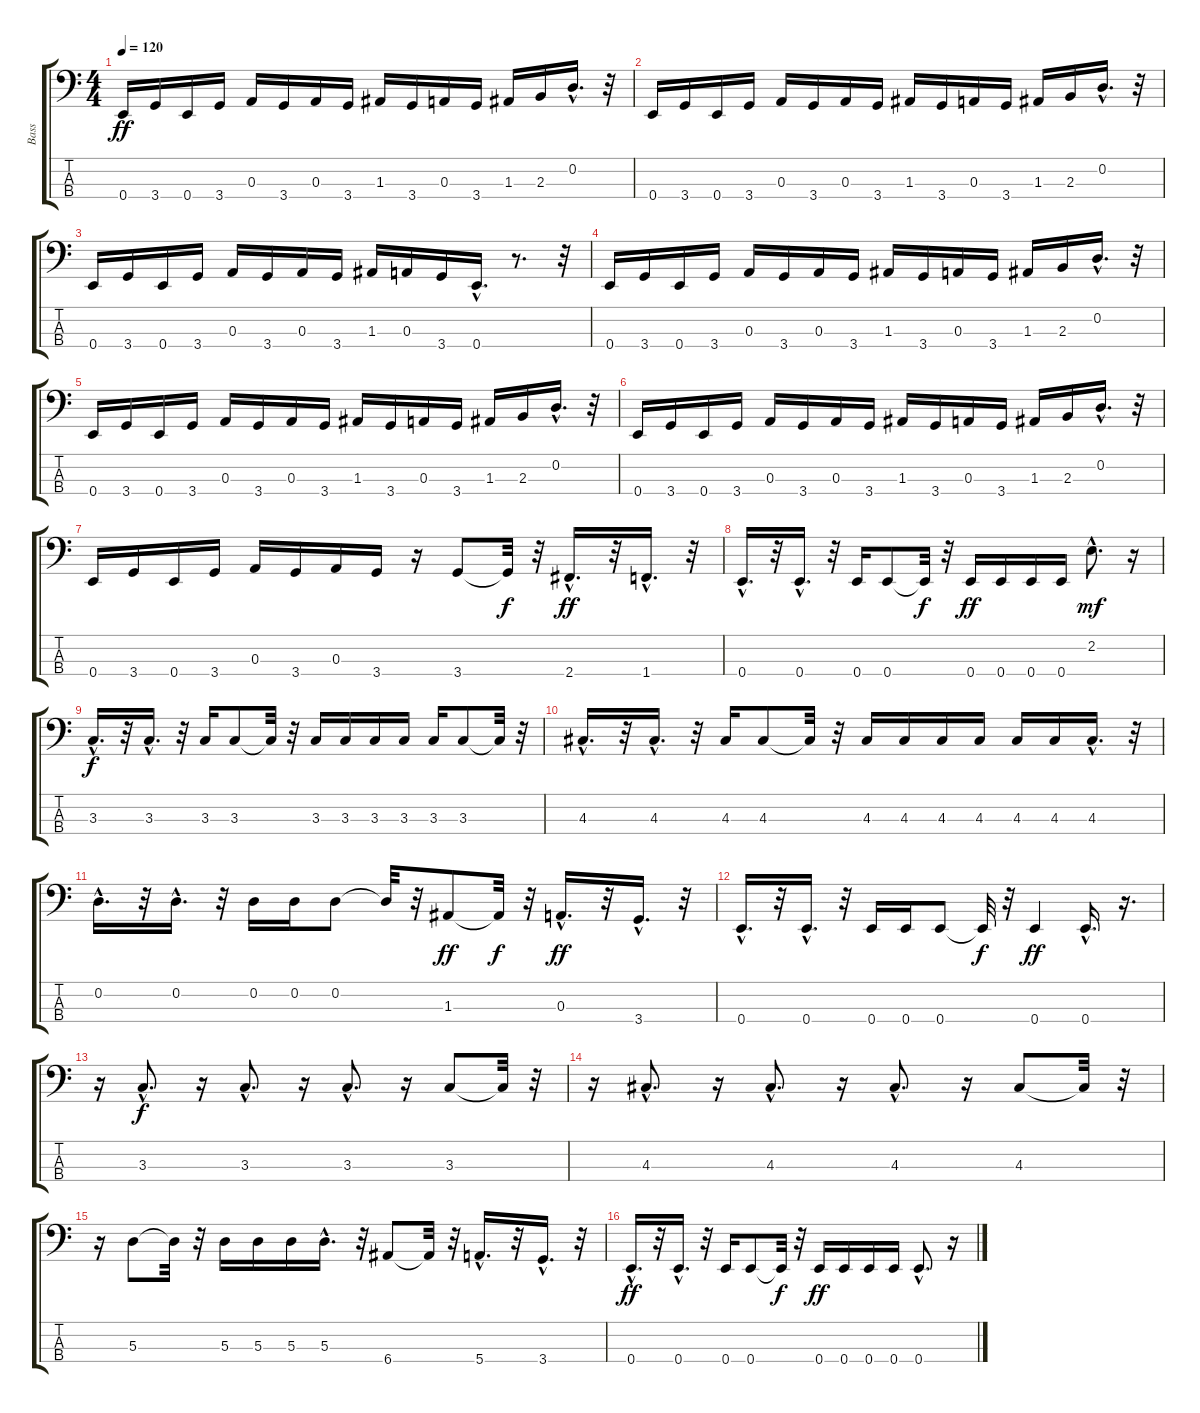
\track ("Bass" "Bass") {instrument electricbassfinger}
\staff {score tabs}
\tuning (G2 D2 A1 E1) {hide}
\ts (4 4)
\tempo 120
\clef f4
\ks c
0.4.16{dy ff} 3.4.16 0.4.16 3.4.16 0.3.16 3.4.16 0.3.16 3.4.16 1.3.16 3.4.16 0.3.16 3.4.16 1.3.16 2.3.16 0.2{hac}.16{d} r.32 |
0.4.16 3.4.16 0.4.16 3.4.16 0.3.16 3.4.16 0.3.16 3.4.16 1.3.16 3.4.16 0.3.16 3.4.16 1.3.16 2.3.16 0.2{hac}.16{d} r.32 |
0.4.16 3.4.16 0.4.16 3.4.16 0.3.16 3.4.16 0.3.16 3.4.16 1.3.16 0.3.16 3.4.16 0.4{hac}.16{d} r.8{d} r.32 |
0.4.16 3.4.16 0.4.16 3.4.16 0.3.16 3.4.16 0.3.16 3.4.16 1.3.16 3.4.16 0.3.16 3.4.16 1.3.16 2.3.16 0.2{hac}.16{d} r.32 |
0.4.16 3.4.16 0.4.16 3.4.16 0.3.16 3.4.16 0.3.16 3.4.16 1.3.16 3.4.16 0.3.16 3.4.16 1.3.16 2.3.16 0.2{hac}.16{d} r.32 |
0.4.16 3.4.16 0.4.16 3.4.16 0.3.16 3.4.16 0.3.16 3.4.16 1.3.16 3.4.16 0.3.16 3.4.16 1.3.16 2.3.16 0.2{hac}.16{d} r.32 |
0.4.16 3.4.16 0.4.16 3.4.16 0.3.16 3.4.16 0.3.16 3.4.16 r.16 3.4.8 3.4{t}.32{dy f} r.32 2.4{hac}.16{d dy ff} r.32 1.4{hac}.16{d} r.32 |
0.4{hac}.16{d} r.32 0.4{hac}.16{d} r.32 0.4.16 0.4.8 0.4{t}.32{dy f} r.32 0.4.16{dy ff} 0.4.16 0.4.16 0.4.16 2.2{hac}.8{d dy mf} r.16 |
3.3{hac}.16{d dy f} r.32 3.3{hac}.16{d} r.32 3.3.16 3.3.8 3.3{t}.32 r.32 3.3.16 3.3.16 3.3.16 3.3.16 3.3.16 3.3.8 3.3{t}.32 r.32 |
4.3{hac}.16{d} r.32 4.3{hac}.16{d} r.32 4.3.16 4.3.8 4.3{t}.32 r.32 4.3.16 4.3.16 4.3.16 4.3.16 4.3.16 4.3.16 4.3{hac}.16{d} r.32 |
0.2{hac}.16{d} r.32 0.2{hac}.16{d} r.32 0.2.16 0.2.16 0.2.8 0.2{t}.32 r.32 1.3.8{dy ff} 1.3{t}.32{dy f} r.32 0.3{hac}.16{d dy ff} r.32 3.4{hac}.16{d} r.32 |
0.4{hac}.16{d} r.32 0.4{hac}.16{d} r.32 0.4.16 0.4.16 0.4.8 0.4{t}.32{dy f} r.32 0.4.4{dy ff} 0.4{hac}.16{d} r.16{d} |
r.16 3.3{hac}.8{d dy f} r.16 3.3{hac}.8{d} r.16 3.3{hac}.8{d} r.16 3.3.8 3.3{t}.32 r.32 |
r.16 4.3{hac}.8{d} r.16 4.3{hac}.8{d} r.16 4.3{hac}.8{d} r.16 4.3.8 4.3{t}.32 r.32 |
r.16 5.3.8 5.3{t}.32 r.32 5.3.16 5.3.16 5.3.16 5.3{hac}.16{d} r.32 6.4.8 6.4{t}.32 r.32 5.4{hac}.16{d} r.32 3.4{hac}.16{d} r.32 |
0.4{hac}.16{d dy ff} r.32 0.4{hac}.16{d} r.32 0.4.16 0.4.8 0.4{t}.32{dy f} r.32 0.4.16{dy ff} 0.4.16 0.4.16 0.4.16 0.4{hac}.8{d} r.16
